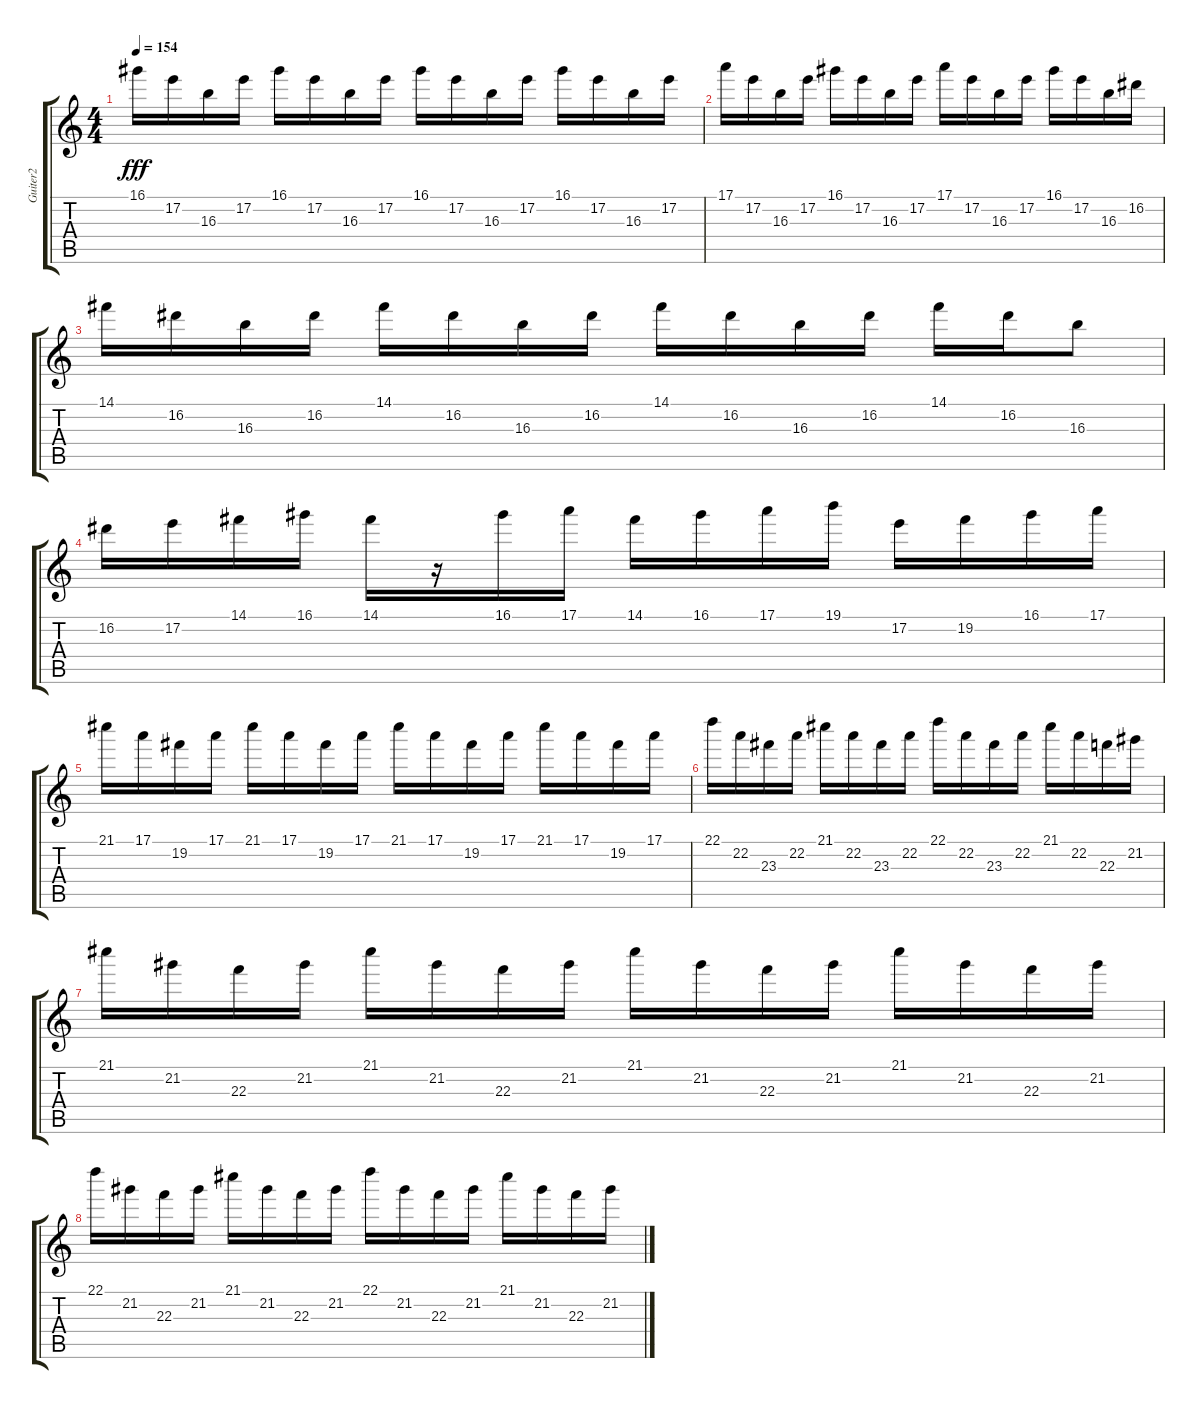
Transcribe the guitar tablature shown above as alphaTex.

\track ("Guiter2" "Guiter2") {instrument distortionguitar}
\staff {score tabs}
\tuning (E4 B3 G3 D3 A2 E2) {hide}
\ts (4 4)
\tempo 154
\clef g2
\ks c
16.1.16{dy fff} 17.2.16 16.3.16 17.2.16 16.1.16 17.2.16 16.3.16 17.2.16 16.1.16 17.2.16 16.3.16 17.2.16 16.1.16 17.2.16 16.3.16 17.2.16 |
17.1.16 17.2.16 16.3.16 17.2.16 16.1.16 17.2.16 16.3.16 17.2.16 17.1.16 17.2.16 16.3.16 17.2.16 16.1.16 17.2.16 16.3.16 16.2.16 |
14.1.16 16.2.16 16.3.16 16.2.16 14.1.16 16.2.16 16.3.16 16.2.16 14.1.16 16.2.16 16.3.16 16.2.16 14.1.16 16.2.16 16.3.8 |
16.2.16 17.2.16 14.1.16 16.1.16 14.1.16 r.16 16.1.16 17.1.16 14.1.16 16.1.16 17.1.16 19.1.16 17.2.16 19.2.16 16.1.16 17.1.16 |
21.1.16 17.1.16 19.2.16 17.1.16 21.1.16 17.1.16 19.2.16 17.1.16 21.1.16 17.1.16 19.2.16 17.1.16 21.1.16 17.1.16 19.2.16 17.1.16 |
22.1.16 22.2.16 23.3.16 22.2.16 21.1.16 22.2.16 23.3.16 22.2.16 22.1.16 22.2.16 23.3.16 22.2.16 21.1.16 22.2.16 22.3.16 21.2.16 |
21.1.16 21.2.16 22.3.16 21.2.16 21.1.16 21.2.16 22.3.16 21.2.16 21.1.16 21.2.16 22.3.16 21.2.16 21.1.16 21.2.16 22.3.16 21.2.16 |
22.1.16 21.2.16 22.3.16 21.2.16 21.1.16 21.2.16 22.3.16 21.2.16 22.1.16 21.2.16 22.3.16 21.2.16 21.1.16 21.2.16 22.3.16 21.2.16
